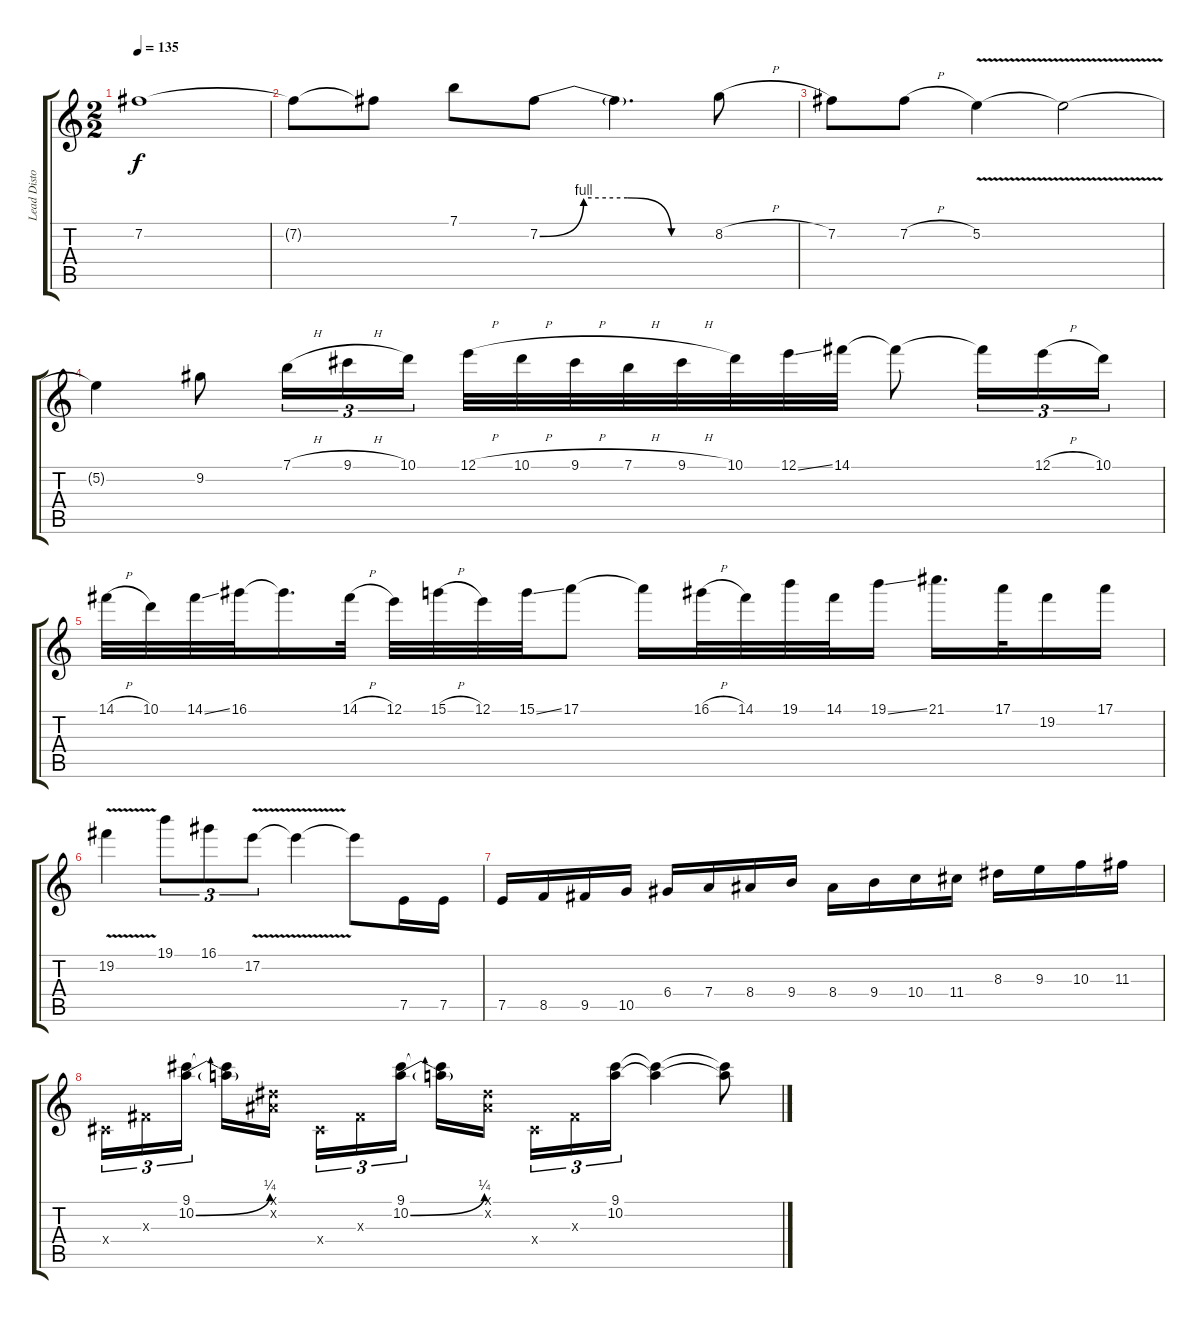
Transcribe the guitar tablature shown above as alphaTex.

\track ("Lead Distortion Guitar" "Lead Disto") {instrument distortionguitar}
\staff {score tabs}
\tuning (E4 B3 G3 D3 A2 E2) {hide}
\ts (2 2)
\tempo 135
\clef g2
\ks c
7.2{t}.1{dy f} |
7.2{t}.8 7.2{t}.8 7.1.8 7.2{be (custom 0 0 15 4 30 4 45 0 60 0)}.8 7.2{t}.4{d} 8.2{h}.8 |
7.2.8 7.2{h}.8 5.2{v}.4 5.2{t}.2 |
5.2{t}.4 9.2.8 7.1{h}.16{tu (3 2)} 9.1{h}.16{tu (3 2)} 10.1.16{tu (3 2)} 12.1{h}.32 10.1{h}.32 9.1{h}.32 7.1{h}.32 9.1{h}.32 10.1.32 12.1{ss}.32 14.1.32 14.1{t}.8 14.1{t}.16{tu (3 2)} 12.1{h}.16{tu (3 2)} 10.1.16{tu (3 2)} |
14.1{h}.32 10.1.32 14.1{ss}.32 16.1.32 16.1{t}.16{d} 14.1{h}.32 12.1.32 15.1{h}.32 12.1.32 15.1{ss}.32 17.1.8 17.1{t}.16 16.1{h}.32 14.1.32 19.1.32 14.1.32 19.1{ss}.16 21.1.16{d} 17.1.32 19.2.16 17.1.16 |
19.2{v}.4 19.1.8{tu (3 2)} 16.1.8{tu (3 2)} 17.2{v}.8{tu (3 2)} 17.2{t}.4 17.2{t}.8 7.5.16 7.5.16 |
7.5.16 8.5.16 9.5.16 10.5.16 6.4.16 7.4.16 8.4.16 9.4.16 8.4.16 9.4.16 10.4.16 11.4.16 8.3.16 9.3.16 10.3.16 11.3.16 |
-1.4{x}.16{tu (3 2)} -1.3{x}.16{tu (3 2)} (9.1 10.2{be (bend 0 0 60 1)}).16{tu (3 2) beam splitsecondary} (9.1{t} 10.2{t}).16 (-1.1{x} -1.2{x}).16{beam splitsecondary} -1.4{x}.16{tu (3 2)} -1.3{x}.16{tu (3 2)} (9.1 10.2{be (bend 0 0 60 1)}).16{tu (3 2) beam splitsecondary} (9.1{t} 10.2{t}).16 (-1.1{x} -1.2{x}).16 -1.4{x}.16{tu (3 2)} -1.3{x}.16{tu (3 2)} (9.1 10.2).16{tu (3 2)} (9.1{t} 10.2{t}).4 (9.1{t} 10.2{t}).8
